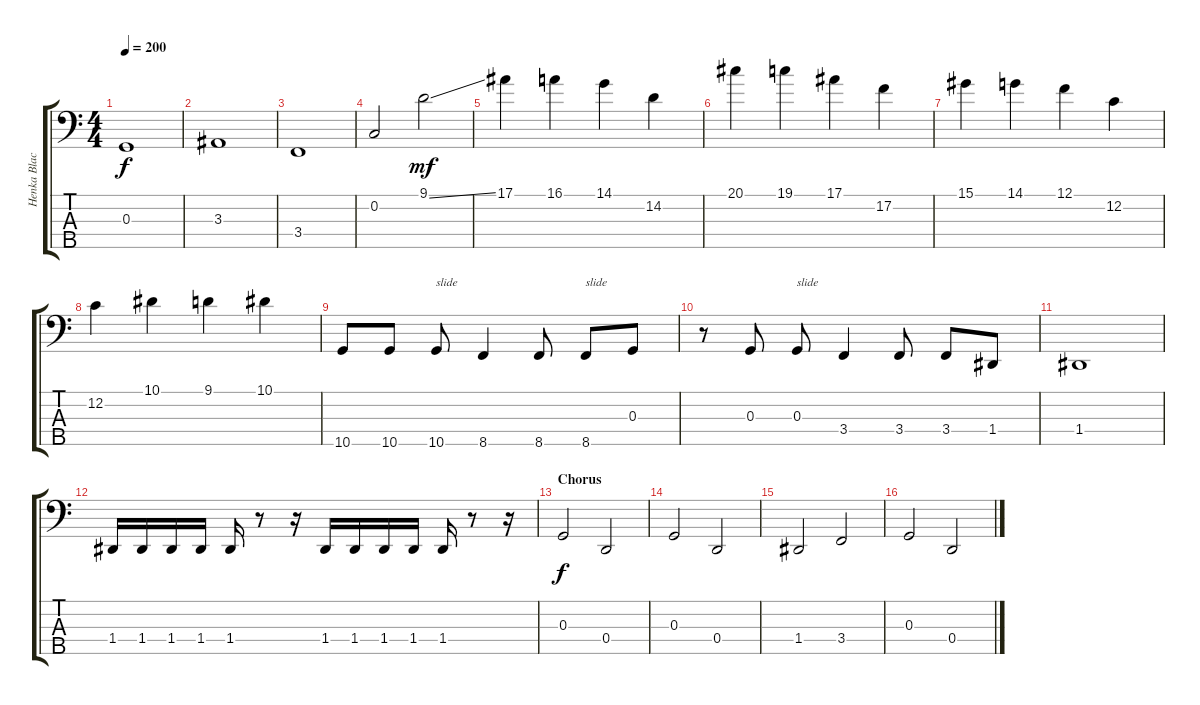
\track ("Henka Blacksmith" "Henka Blac") {instrument electricbasspick}
\staff {score tabs}
\tuning (F2 C2 G1 D1 A0) {hide}
\ts (4 4)
\tempo 200
\clef f4
\ks c
0.3.1{dy f} |
3.3.1 |
3.4.1 |
0.2.2 9.1{ss}.2{dy mf} |
17.1.4 16.1.4 14.1.4 14.2.4 |
20.1.4 19.1.4 17.1.4 17.2.4 |
15.1.4 14.1.4 12.1.4 12.2.4 |
12.2.4 10.1.4 9.1.4 10.1.4 |
10.5.8 10.5.8 10.5.8{txt "slide"} 8.5.4 8.5.8 8.5.8{txt "slide"} 0.3.8 |
r.8 0.3.8 0.3.8{txt "slide"} 3.4.4 3.4.8 3.4.8 1.4.8 |
1.4.1 |
1.4.16 1.4.16 1.4.16 1.4.16 1.4.16 r.8 r.16 1.4.16 1.4.16 1.4.16 1.4.16 1.4.16 r.8 r.16 |
\section ("" "Chorus")
0.3.2{dy f} 0.4.2 |
0.3.2 0.4.2 |
1.4.2 3.4.2 |
0.3.2 0.4.2
